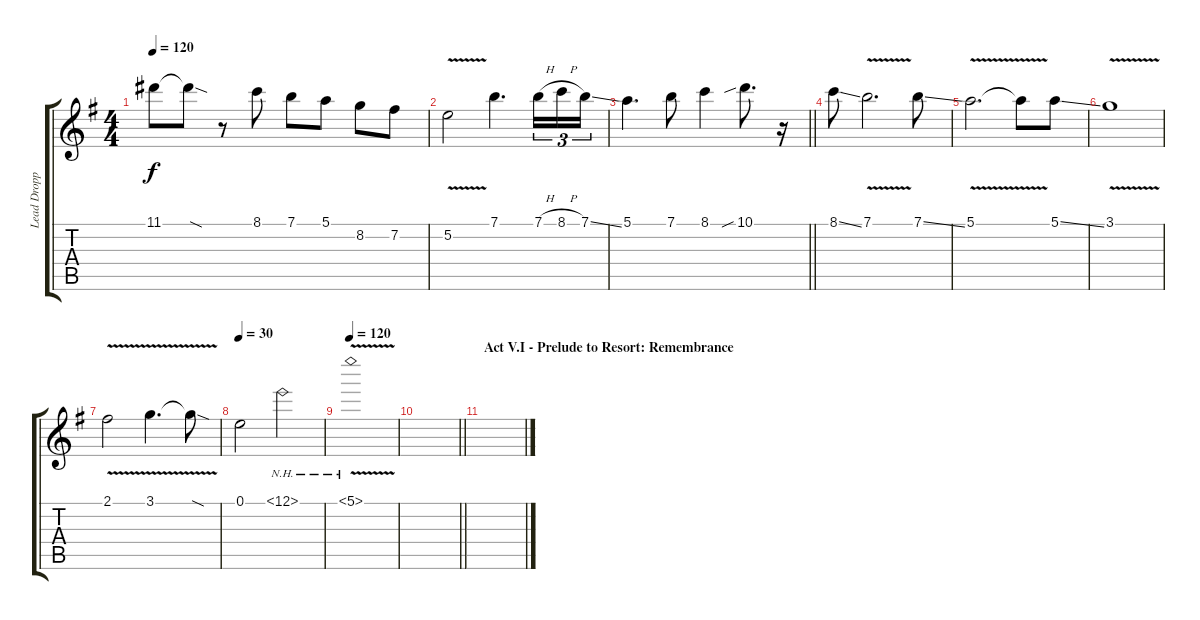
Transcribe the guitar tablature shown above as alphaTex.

\track ("Lead Dropped D " "Lead Dropp") {instrument distortionguitar}
\staff {score tabs}
\tuning (E4 B3 G3 D3 A2 D2) {hide}
\ts (4 4)
\tempo 120
\clef g2
\ks eminor
11.1.8{dy f} 11.1{sod t}.8 r.8 8.1.8 7.1.8 5.1.8 8.2.8 7.2.8 |
5.2{v}.2 7.1.4{d} 7.1{h}.16{tu (3 2)} 8.1{h}.16{tu (3 2)} 7.1{ss}.16{tu (3 2)} |
\barLineRight lightlight
5.1.4{d} 7.1.8 8.1.4 10.1{sib}.8{d} r.16 |
8.1{ss}.8 7.1{v}.2{d} 7.1{ss}.8 |
5.1{v}.2{d} 5.1{t}.8 5.1{ss}.8 |
3.1{v}.1 |
2.1{v}.2 3.1{v}.4{d} 3.1{sod t}.8 |
\tempo 30
0.1.2 12.1{nh}.2 |
\tempo 120
5.1{nh v}.1 |
\barLineRight lightlight
|
\section ("" "Act V.I - Prelude to Resort: Remembrance")
